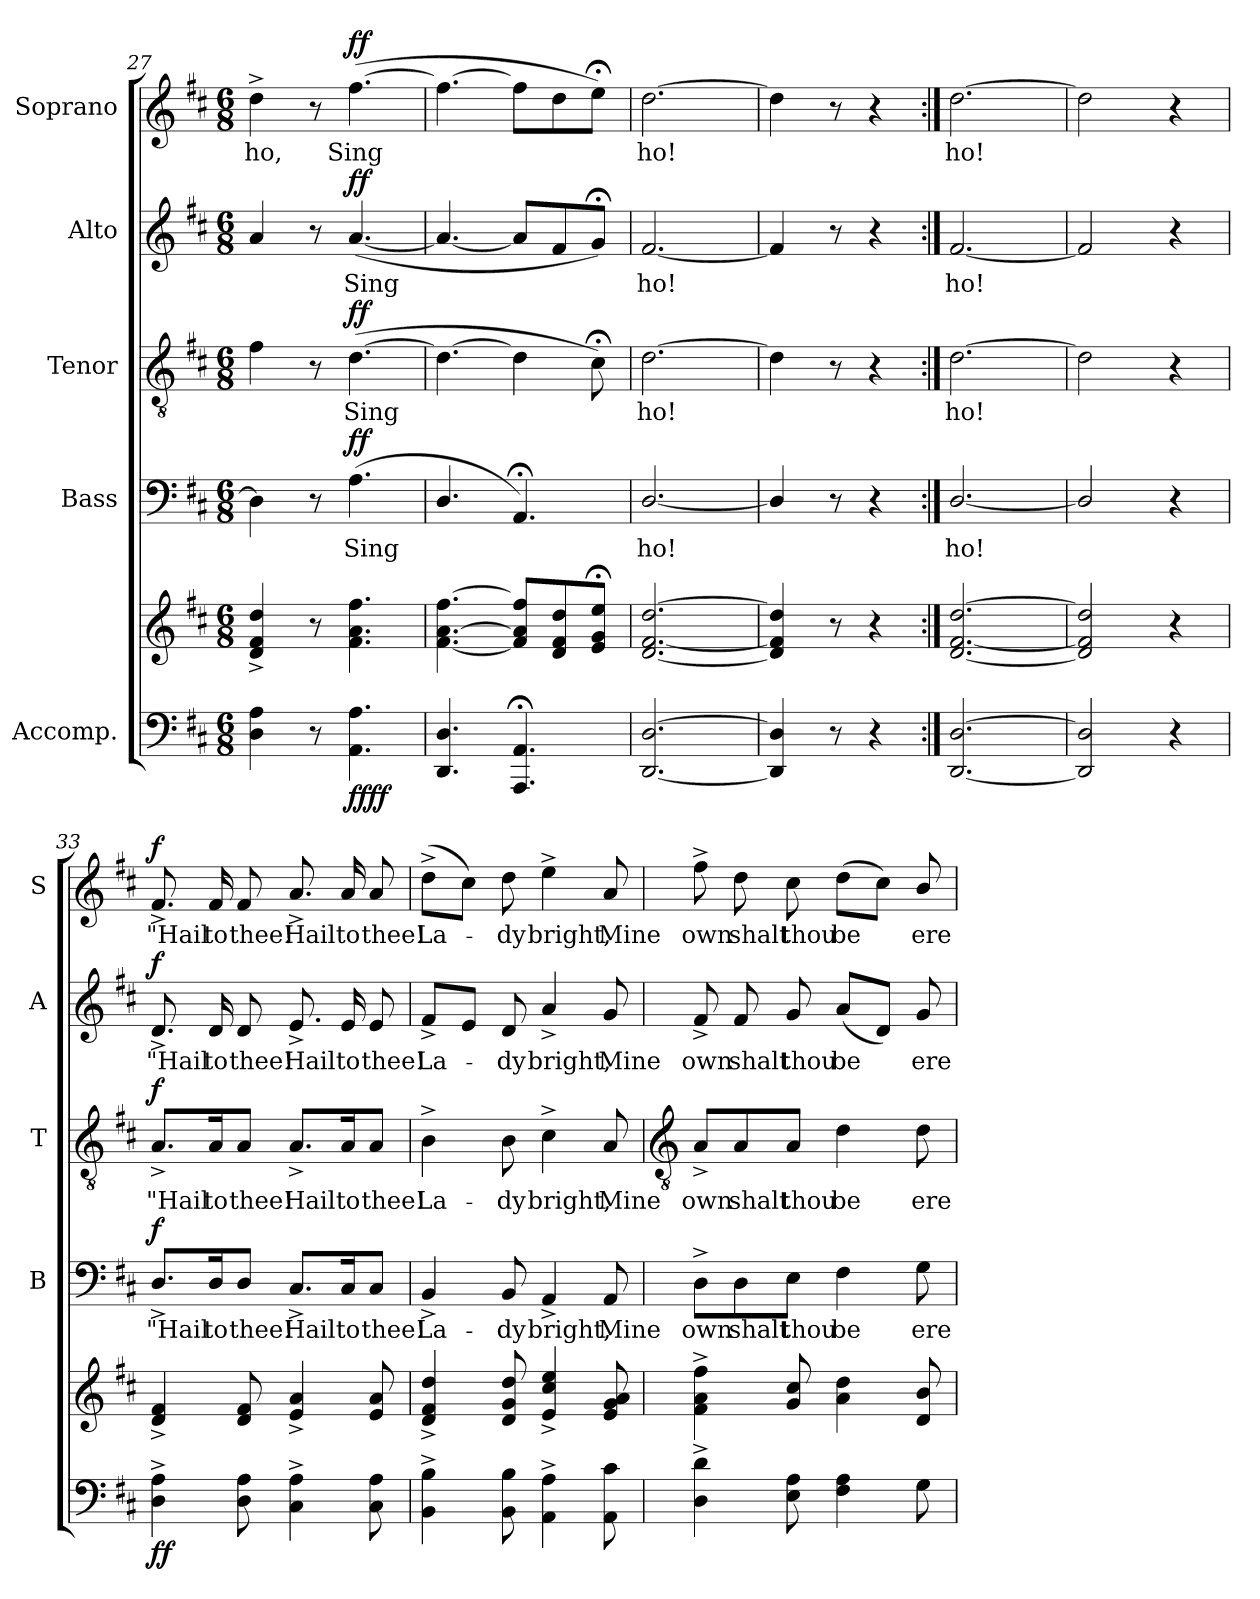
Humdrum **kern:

**kern	**kern	**dynam	**kern	**text	**dynam	**kern	**text	**dynam	**kern	**text	**dynam	**kern	**text	**dynam
*part5	*part5	*part5	*part4	*part4	*part4	*part3	*part3	*part3	*part2	*part2	*part2	*part1	*part1	*part1
*staff6	*staff5	*staff5/6	*staff4	*staff4	*staff4	*staff3	*staff3	*staff3	*staff2	*staff2	*staff2	*staff1	*staff1	*staff1
*I"Accomp.	*	*	*I"Bass	*	*	*I"Tenor	*	*	*I"Alto	*	*	*I"Soprano	*	*
*	*	*	*I'B	*	*	*I'T	*	*	*I'A	*	*	*I'S	*	*
!!LO:LB:g=z
*clefF4	*clefG2	*	*clefF4	*	*	*clefGv2	*	*	*clefG2	*	*	*clefG2	*	*
*k[f#c#]	*k[f#c#]	*	*k[f#c#]	*	*	*k[f#c#]	*	*	*k[f#c#]	*	*	*k[f#c#]	*	*
*D:	*D:	*	*D:	*	*	*D:	*	*	*D:	*	*	*D:	*	*
*M6/8	*M6/8	*	*M6/8	*	*	*M6/8	*	*	*M6/8	*	*	*M6/8	*	*
=27	=27	=27	=27	=27	=27	=27	=27	=27	=27	=27	=27	=27	=27	=27
!	!	!	!	!	!	!	!	!	!	!	!	!	!LO:LY:b	!
4D 4A	4d^ 4f#^ 4dd^	.	4D]	.	.	4f#	.	.	4a	.	.	4dd^	ho,	.
8r	8r	.	8r	.	.	8r	.	.	8r	.	.	8r	.	.
!	!	!LO:DY:b=2	!	!LO:LY:b	!	!	!LO:LY:b	!	!	!LO:LY:b	!	!	!LO:LY:b	!
!	!	!LO:DY:n=1:b	!	!	!LO:DY:b	!	!	!LO:DY:b	!	!	!LO:DY:b	!	!	!LO:DY:b
4.AA 4.A	4.f# 4.a 4.ff#	ff ff	(<4.A	Sing	ff	(>[4.d	Sing	ff	(<[4.a	Sing	ff	(>[4.ff#	Sing	ff
=28	=28	=28	=28	=28	=28	=28	=28	=28	=28	=28	=28	=28	=28	=28
4.DD/ 4.D/	[4.f# [4.a [4.ff#	.	4.D/	.	.	4.d_	.	.	4.a_	.	.	4.ff#_	.	.
4.AAA;< 4.AA;<	8f#] 8a] 8ff#]L	.	4.AA;<)	.	.	4d]	.	.	8aL]	.	.	8ff#L]	.	.
.	8d 8f# 8dd	.	.	.	.	.	.	.	8f#	.	.	8dd	.	.
.	8e; 8g; 8ee;J	.	.	.	.	8c#;<)	.	.	8g;<J)	.	.	8ee;<J)	.	.
=29	=29	=29	=29	=29	=29	=29	=29	=29	=29	=29	=29	=29	=29	=29
!	!	!	!	!LO:LY:b	!	!	!LO:LY:b	!	!	!LO:LY:b	!	!	!LO:LY:b	!
[2.DD/ [2.D/	[2.d [2.f# [2.dd	.	[2.D/	ho!	.	[2.d	ho!	.	[2.f#	ho!	.	[2.dd	ho!	.
=30	=30	=30	=30	=30	=30	=30	=30	=30	=30	=30	=30	=30	=30	=30
4DD/] 4D/]	4d] 4f#] 4dd]	.	4D/]	.	.	4d]	.	.	4f#]	.	.	4dd]	.	.
8r	8r	.	8r	.	.	8r	.	.	8r	.	.	8r	.	.
4r	4r	.	4r	.	.	4r	.	.	4r	.	.	4r	.	.
=31:|!	=31:|!	=31:|!	=31:|!	=31:|!	=31:|!	=31:|!	=31:|!	=31:|!	=31:|!	=31:|!	=31:|!	=31:|!	=31:|!	=31:|!
!	!	!	!	!LO:LY:b	!	!	!LO:LY:b	!	!	!LO:LY:b	!	!	!LO:LY:b	!
[2.DD/ [2.D/	[2.d [2.f# [2.dd	.	[2.D/	ho!	.	[2.d	ho!	.	[2.f#	ho!	.	[2.dd	ho!	.
=32	=32	=32	=32	=32	=32	=32	=32	=32	=32	=32	=32	=32	=32	=32
2DD/] 2D/]	2d] 2f#] 2dd]	.	2D/]	.	.	2d]	.	.	2f#]	.	.	2dd]	.	.
4r	4r	.	4r	.	.	4r	.	.	4r	.	.	4r	.	.
=33	=33	=33	=33	=33	=33	=33	=33	=33	=33	=33	=33	=33	=33	=33
!	!	!LO:DY:b=2	!	!LO:LY:b	!	!	!LO:LY:b	!	!	!LO:LY:b	!	!	!LO:LY:b	!
!	!	!LO:DY:n=1:b	!	!	!LO:DY:b	!	!	!LO:DY:b	!	!	!LO:DY:b	!	!	!LO:DY:b
4D\^ 4A\^	4d^ 4f#^	f f	8.D^/L	"Hail	f	8.A^/L	"Hail	f	8.d^	"Hail	f	8.f#^	"Hail	f
!	!	!	!	!LO:LY:b	!	!	!LO:LY:b	!	!	!LO:LY:b	!	!	!LO:LY:b	!
.	.	.	16D/K	to	.	16A/K	to	.	16d	to	.	16f#	to	.
!	!	!	!	!LO:LY:b	!	!	!LO:LY:b	!	!	!LO:LY:b	!	!	!LO:LY:b	!
8D\ 8A\	8d 8f#	.	8D/J	thee!	.	8A/J	thee!	.	8d	thee!	.	8f#	thee!	.
!	!	!	!	!LO:LY:b	!	!	!LO:LY:b	!	!	!LO:LY:b	!	!	!LO:LY:b	!
4C#\^ 4A\^	4e^ 4a^	.	8.C#^/L	Hail	.	8.A^/L	Hail	.	8.e^	Hail	.	8.a^	Hail	.
!	!	!	!	!LO:LY:b	!	!	!LO:LY:b	!	!	!LO:LY:b	!	!	!LO:LY:b	!
.	.	.	16C#/K	to	.	16A/K	to	.	16e	to	.	16a	to	.
!	!	!	!	!LO:LY:b	!	!	!LO:LY:b	!	!	!LO:LY:b	!	!	!LO:LY:b	!
8C# 8A	8e 8a	.	8C#/J	thee!	.	8A/J	thee!	.	8e	thee!	.	8a	thee!	.
=34	=34	=34	=34	=34	=34	=34	=34	=34	=34	=34	=34	=34	=34	=34
!	!	!	!	!LO:LY:b	!	!	!LO:LY:b	!	!	!LO:LY:b	!	!	!LO:LY:b	!
4BB^ 4B^	4d^ 4f#^ 4dd^	.	4BB^	La-	.	4B^	La-	.	8f#^L	La-	.	(>8dd^L	La-	.
.	.	.	.	.	.	.	.	.	8eJ	.	.	8cc#J)	.	.
!	!	!	!	!LO:LY:b	!	!	!LO:LY:b	!	!	!LO:LY:b	!	!	!LO:LY:b	!
8BB 8B	8d 8g 8dd	.	8BB	-dy	.	8B	-dy	.	8d	dy	.	8dd	dy	.
!	!	!	!	!LO:LY:b	!	!	!LO:LY:b	!	!	!LO:LY:b	!	!	!LO:LY:b	!
4AA^ 4A^	4e^ 4cc#^ 4ee^	.	4AA^	bright,	.	4c#^	bright,	.	4a^	bright,	.	4ee^	bright,	.
!	!	!	!	!LO:LY:b	!	!	!LO:LY:b	!	!	!LO:LY:b	!	!	!LO:LY:b	!
8AA 8c#	8e 8g 8a	.	8AA	Mine	.	8A	Mine	.	8g	Mine	.	8a	Mine	.
!!LO:LB:g=z
=35	=35	=35	=35	=35	=35	=35	=35	=35	=35	=35	=35	=35	=35	=35
*	*	*	*	*	*	*clefGv2	*	*	*	*	*	*	*	*
!	!	!	!	!LO:LY:b	!	!	!LO:LY:b	!	!	!LO:LY:b	!	!	!LO:LY:b	!
4D^ 4d^	4f#^ 4a^ 4ff#^	.	8D^\L	own	.	8A^/L	own	.	8f#^	own	.	8ff#^	own	.
!	!	!	!	!LO:LY:b	!	!	!LO:LY:b	!	!	!LO:LY:b	!	!	!LO:LY:b	!
.	.	.	8D\	shalt	.	8A/	shalt	.	8f#	shalt	.	8dd	shalt	.
!	!	!	!	!LO:LY:b	!	!	!LO:LY:b	!	!	!LO:LY:b	!	!	!LO:LY:b	!
8E 8A	8g 8cc#	.	8E\J	thou	.	8A/J	thou	.	8g	thou	.	8cc#	thou	.
!	!	!	!	!LO:LY:b	!	!	!LO:LY:b	!	!	!LO:LY:b	!	!	!LO:LY:b	!
4F# 4A	4a 4dd	.	4F#	be	.	4d	be	.	(8aL	be	.	(>8ddL	be	.
.	.	.	.	.	.	.	.	.	8dJ)	.	.	8cc#J)	.	.
!	!	!	!	!LO:LY:b	!	!	!LO:LY:b	!	!	!LO:LY:b	!	!	!LO:LY:b	!
8G	8d 8b	.	8G	ere	.	8d	ere	.	8g	ere	.	8b/	ere	.
=	=	=	=	=	=	=	=	=	=	=	=	=	=	=
*-	*-	*-	*-	*-	*-	*-	*-	*-	*-	*-	*-	*-	*-	*-
